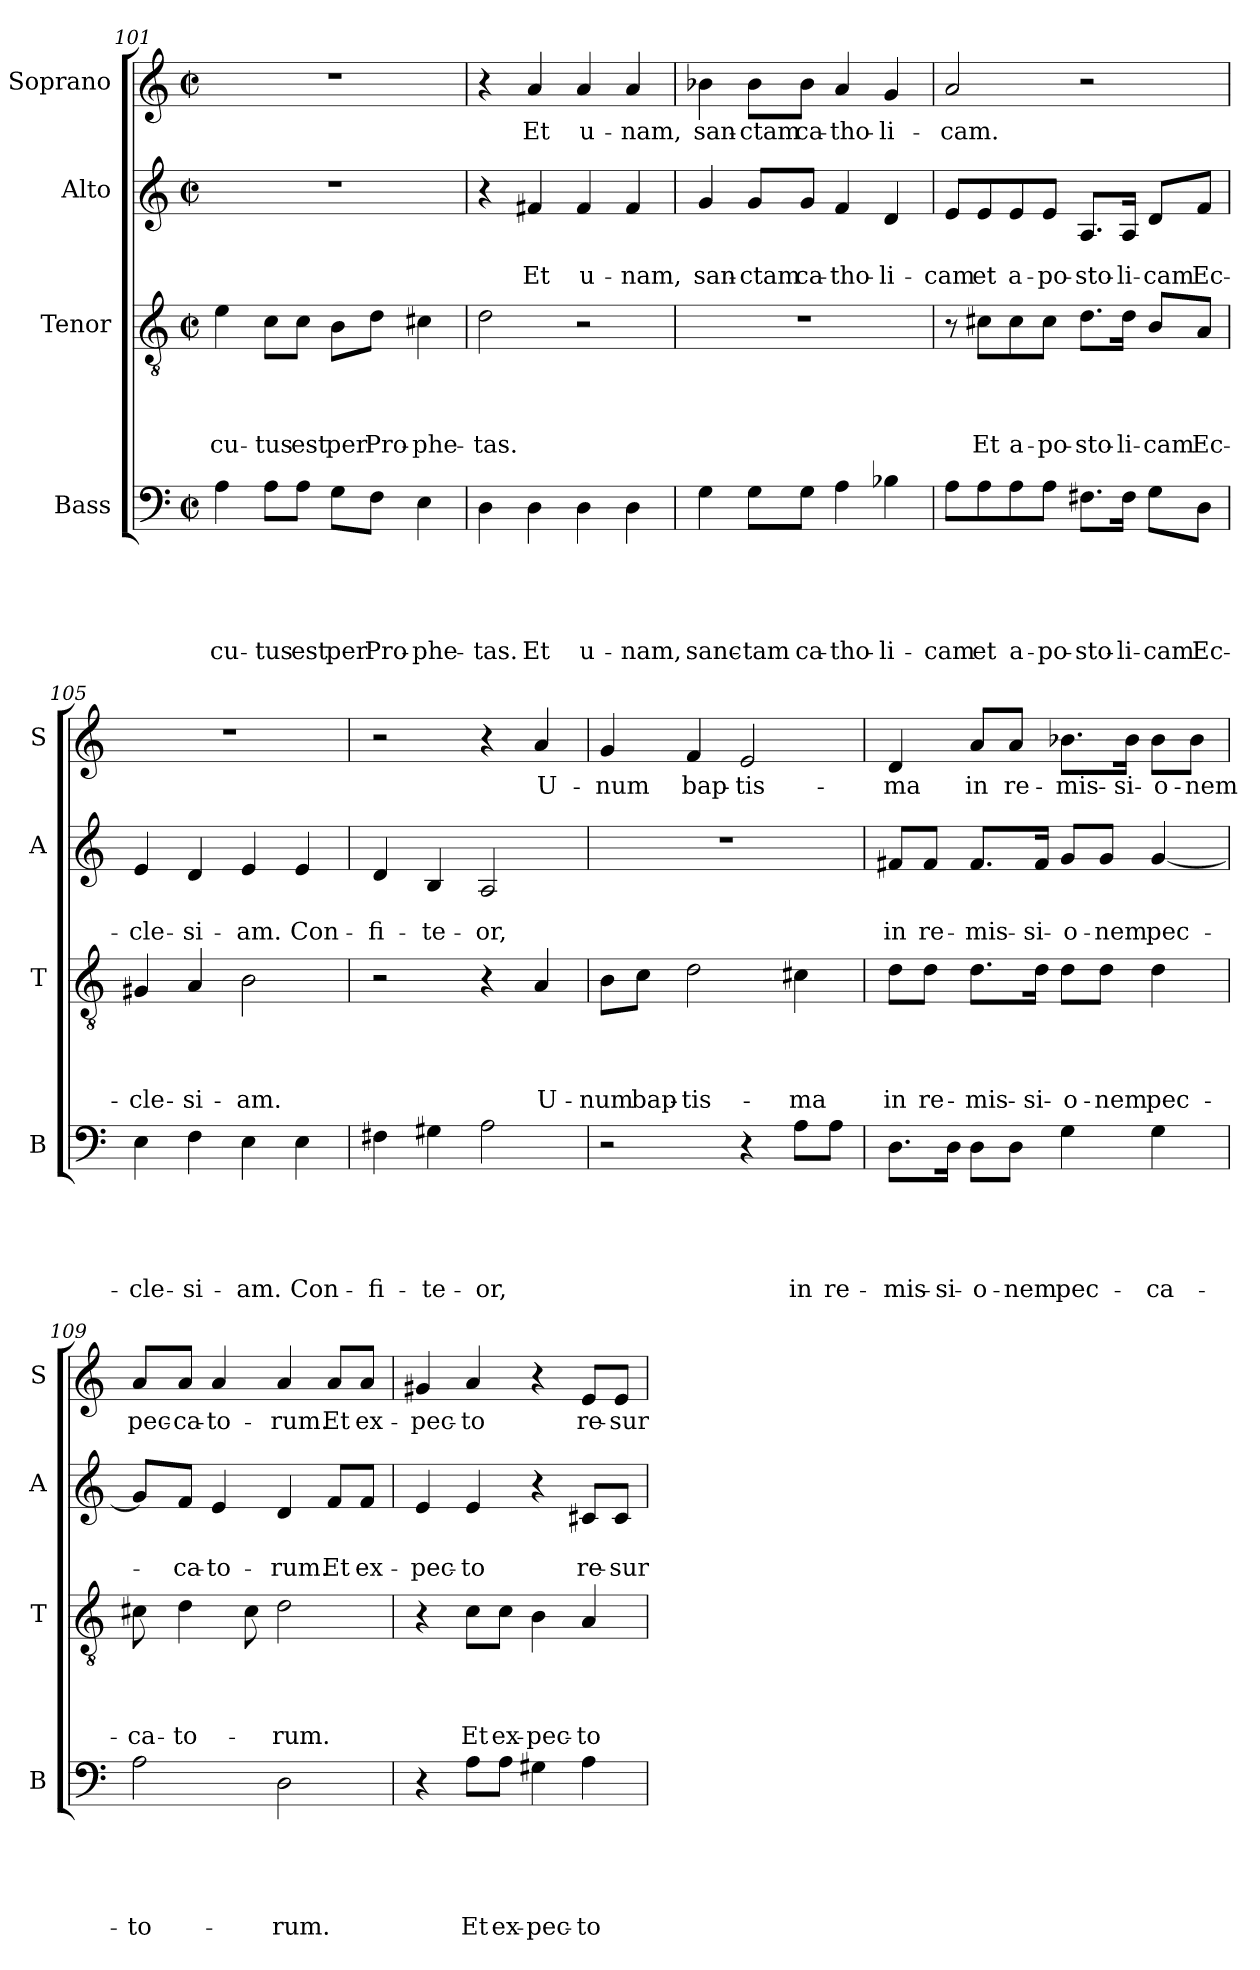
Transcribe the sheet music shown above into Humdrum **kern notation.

**kern	**text	**text	**text	**text	**text	**kern	**text	**text	**text	**text	**kern	**text	**text	**kern	**text
*part4	*part4	*part4	*part4	*part4	*part4	*part3	*part3	*part3	*part3	*part3	*part2	*part2	*part2	*part1	*part1
*staff4	*staff4	*staff4	*staff4	*staff4	*staff4	*staff3	*staff3	*staff3	*staff3	*staff3	*staff2	*staff2	*staff2	*staff1	*staff1
*I"Bass	*	*	*	*	*	*I"Tenor	*	*	*	*	*I"Alto	*	*	*I"Soprano	*
*I'B	*	*	*	*	*	*I'T	*	*	*	*	*I'A	*	*	*I'S	*
*clefF4	*	*	*	*	*	*clefGv2	*	*	*	*	*clefG2	*	*	*clefG2	*
*k[]	*	*	*	*	*	*k[]	*	*	*	*	*k[]	*	*	*k[]	*
*C:	*	*	*	*	*	*C:	*	*	*	*	*C:	*	*	*C:	*
*M2/2	*	*	*	*	*	*M2/2	*	*	*	*	*M2/2	*	*	*M2/2	*
*met(c|)	*	*	*	*	*	*met(c|)	*	*	*	*	*met(c|)	*	*	*met(c|)	*
=101	=101	=101	=101	=101	=101	=101	=101	=101	=101	=101	=101	=101	=101	=101	=101
!	!	!	!	!	!LO:LY:b	!	!	!	!	!LO:LY:b	!	!	!	!	!
4A\	.	.	.	.	-cu-	4e\	.	.	.	-cu-	1r	.	.	1r	.
!	!	!	!	!	!LO:LY:b	!	!	!	!	!LO:LY:b	!	!	!	!	!
8A\L	.	.	.	.	-tus	8c\L	.	.	.	-tus	.	.	.	.	.
!	!	!	!	!	!LO:LY:b	!	!	!	!	!LO:LY:b	!	!	!	!	!
8A\J	.	.	.	.	est	8c\J	.	.	.	est	.	.	.	.	.
!	!	!	!	!	!LO:LY:b	!	!	!	!	!LO:LY:b	!	!	!	!	!
8G\L	.	.	.	.	per	8B\L	.	.	.	per	.	.	.	.	.
!	!	!	!	!	!LO:LY:b	!	!	!	!	!LO:LY:b	!	!	!	!	!
8F\J	.	.	.	.	Pro-	8d\J	.	.	.	Pro-	.	.	.	.	.
!	!	!	!	!	!LO:LY:b	!	!	!	!	!LO:LY:b:rj	!	!	!	!	!
4E\	.	.	.	.	-phe-	4c#X\	.	.	.	-phe-	.	.	.	.	.
=102	=102	=102	=102	=102	=102	=102	=102	=102	=102	=102	=102	=102	=102	=102	=102
!	!	!	!	!	!LO:LY:b	!	!	!	!	!LO:LY:b	!	!	!	!	!
4D\	.	.	.	.	-tas.	2d\	.	.	.	-tas.	4r	.	.	4r	.
!	!	!	!	!	!LO:LY:b	!	!	!	!	!	!	!	!LO:LY:b	!	!LO:LY:b
4D\	.	.	.	.	Et	.	.	.	.	.	4f#X/	.	Et	4a/	Et
!	!	!	!	!	!LO:LY:b	!	!	!	!	!	!	!	!LO:LY:b	!	!LO:LY:b
4D\	.	.	.	.	u-	2r	.	.	.	.	4f#/	.	u-	4a/	u-
!	!	!	!	!	!LO:LY:b	!	!	!	!	!	!	!	!LO:LY:b	!	!LO:LY:b
4D\	.	.	.	.	-nam,	.	.	.	.	.	4f#/	.	-nam,	4a/	-nam,
!!LO:LB:g=z
=103	=103	=103	=103	=103	=103	=103	=103	=103	=103	=103	=103	=103	=103	=103	=103
!	!	!	!	!	!LO:LY:b	!	!	!	!	!	!	!	!LO:LY:b	!	!LO:LY:b
4G\	.	.	.	.	sanc-	1r	.	.	.	.	4g/	.	san-	4b-X\	san-
!	!	!	!	!	!LO:LY:b	!	!	!	!	!	!	!	!LO:LY:b	!	!LO:LY:b
8G\L	.	.	.	.	-tam	.	.	.	.	.	8g/L	.	-ctam	8b-\L	-ctam
!	!	!	!	!	!LO:LY:b	!	!	!	!	!	!	!	!LO:LY:b	!	!LO:LY:b
8G\J	.	.	.	.	ca-	.	.	.	.	.	8g/J	.	ca-	8b-\J	ca-
!	!	!	!	!	!LO:LY:b	!	!	!	!	!	!	!	!LO:LY:b	!	!LO:LY:b
4A\	.	.	.	.	-tho-	.	.	.	.	.	4f/	.	-tho-	4a/	-tho-
!	!	!	!	!	!LO:LY:b	!	!	!	!	!	!	!	!LO:LY:b	!	!LO:LY:b
4B-X\	.	.	.	.	-li-	.	.	.	.	.	4d/	.	-li-	4g/	-li-
=104	=104	=104	=104	=104	=104	=104	=104	=104	=104	=104	=104	=104	=104	=104	=104
!	!	!	!	!	!LO:LY:b	!	!	!	!	!	!	!	!LO:LY:b	!	!LO:LY:b
8A\L	.	.	.	.	-cam	8r	.	.	.	.	8e/L	.	-cam	2a/	-cam.
!	!	!	!	!	!LO:LY:b	!	!	!	!	!LO:LY:b	!	!	!LO:LY:b	!	!
8A\	.	.	.	.	et	8c#X\L	.	.	.	Et	8e/	.	et	.	.
!	!	!	!	!	!LO:LY:b	!	!	!	!	!LO:LY:b	!	!	!LO:LY:b	!	!
8A\	.	.	.	.	a-	8c#\	.	.	.	a-	8e/	.	a-	.	.
!	!	!	!	!	!LO:LY:b	!	!	!	!	!LO:LY:b	!	!	!LO:LY:b	!	!
8A\J	.	.	.	.	-po-	8c#\J	.	.	.	-po-	8e/J	.	-po-	.	.
!	!	!	!	!	!LO:LY:b	!	!	!	!	!LO:LY:b	!	!	!LO:LY:b	!	!
8.F#X\L	.	.	.	.	-sto-	8.d\L	.	.	.	-sto-	8.A/L	.	-sto-	2r	.
!	!	!	!	!	!LO:LY:b	!	!	!	!	!LO:LY:b	!	!	!LO:LY:b	!	!
16F#\Jk	.	.	.	.	-li-	16d\Jk	.	.	.	-li-	16A/Jk	.	-li-	.	.
!	!	!	!	!	!LO:LY:b	!	!	!	!	!LO:LY:b	!	!	!LO:LY:b	!	!
8G\L	.	.	.	.	-cam	8B/L	.	.	.	-cam	8d/L	.	-cam	.	.
!	!	!	!	!	!LO:LY:b	!	!	!	!	!LO:LY:b	!	!	!LO:LY:b	!	!
8D\J	.	.	.	.	Ec-	8A/J	.	.	.	Ec-	8f/J	.	Ec-	.	.
=105	=105	=105	=105	=105	=105	=105	=105	=105	=105	=105	=105	=105	=105	=105	=105
!	!	!	!	!	!LO:LY:b	!	!	!	!	!LO:LY:b	!	!	!LO:LY:b	!	!
4E\	.	.	.	.	-cle-	4G#X/	.	.	.	-cle-	4e/	.	-cle-	1r	.
!	!	!	!	!	!LO:LY:b	!	!	!	!	!LO:LY:b	!	!	!LO:LY:b	!	!
4F\	.	.	.	.	-si-	4A/	.	.	.	-si-	4d/	.	-si-	.	.
!	!	!	!	!	!LO:LY:b	!	!	!	!	!LO:LY:b	!	!	!LO:LY:b	!	!
4E\	.	.	.	.	-am.	2B\	.	.	.	-am.	4e/	.	-am.	.	.
!	!	!	!	!	!LO:LY:b	!	!	!	!	!	!	!	!LO:LY:b	!	!
4E\	.	.	.	.	Con-	.	.	.	.	.	4e/	.	Con-	.	.
=106	=106	=106	=106	=106	=106	=106	=106	=106	=106	=106	=106	=106	=106	=106	=106
!	!	!	!	!	!LO:LY:b	!	!	!	!	!	!	!	!LO:LY:b	!	!
4F#X\	.	.	.	.	-fi-	2r	.	.	.	.	4d/	.	-fi-	2r	.
!	!	!	!	!	!LO:LY:b	!	!	!	!	!	!	!	!LO:LY:b	!	!
4G#X\	.	.	.	.	-te-	.	.	.	.	.	4B/	.	-te-	.	.
!	!	!	!	!	!LO:LY:b	!	!	!	!	!	!	!	!LO:LY:b	!	!
2A\	.	.	.	.	-or,	4r	.	.	.	.	2A/	.	-or,	4r	.
!	!	!	!	!	!	!	!	!	!	!LO:LY:b	!	!	!	!	!LO:LY:b
.	.	.	.	.	.	4A/	.	.	.	U-	.	.	.	4a/	U-
!!LO:LB:g=z
=107	=107	=107	=107	=107	=107	=107	=107	=107	=107	=107	=107	=107	=107	=107	=107
!	!	!	!	!	!	!	!	!	!	!LO:LY:b	!	!	!	!	!LO:LY:b
2r	.	.	.	.	.	8B\L	.	.	.	-num	1r	.	.	4g/	-num
!	!	!	!	!	!	!	!	!	!	!LO:LY:b	!	!	!	!	!
.	.	.	.	.	.	8c\J	.	.	.	bap-	.	.	.	.	.
!	!	!	!	!	!	!	!	!	!	!LO:LY:b:rj	!	!	!	!	!LO:LY:b
.	.	.	.	.	.	2d\	.	.	.	-tis-	.	.	.	4f/	bap-
!	!	!	!	!	!	!	!	!	!	!	!	!	!	!	!LO:LY:b
4r	.	.	.	.	.	.	.	.	.	.	.	.	.	2e/	-tis-
!	!	!	!	!	!LO:LY:b	!	!	!	!	!LO:LY:b	!	!	!	!	!
8A\L	.	.	.	.	in	4c#X\	.	.	.	-ma	.	.	.	.	.
!	!	!	!	!	!LO:LY:b	!	!	!	!	!	!	!	!	!	!
8A\J	.	.	.	.	re-	.	.	.	.	.	.	.	.	.	.
=108	=108	=108	=108	=108	=108	=108	=108	=108	=108	=108	=108	=108	=108	=108	=108
!	!	!	!	!	!LO:LY:b	!	!	!	!	!LO:LY:b	!	!	!LO:LY:b	!	!LO:LY:b
8.D\L	.	.	.	.	-mis-	8d\L	.	.	.	in	8f#X/L	.	in	4d/	-ma
!	!	!	!	!	!	!	!	!	!	!LO:LY:b	!	!	!LO:LY:b	!	!
.	.	.	.	.	.	8d\J	.	.	.	re-	8f#/J	.	re-	.	.
!	!	!	!	!	!LO:LY:b	!	!	!	!	!	!	!	!	!	!
16D\Jk	.	.	.	.	-si-	.	.	.	.	.	.	.	.	.	.
!	!	!	!	!	!LO:LY:b	!	!	!	!	!LO:LY:b	!	!	!LO:LY:b	!	!LO:LY:b
8D\L	.	.	.	.	-o-	8.d\L	.	.	.	-mis-	8.f#/L	.	-mis-	8a/L	in
!	!	!	!	!	!LO:LY:b	!	!	!	!	!	!	!	!	!	!LO:LY:b
8D\J	.	.	.	.	-nem	.	.	.	.	.	.	.	.	8a/J	re-
!	!	!	!	!	!	!	!	!	!	!LO:LY:b	!	!	!LO:LY:b	!	!
.	.	.	.	.	.	16d\Jk	.	.	.	-si-	16f#/Jk	.	-si-	.	.
!	!	!	!	!	!LO:LY:b	!	!	!	!	!LO:LY:b	!	!	!LO:LY:b	!	!LO:LY:b
4G\	.	.	.	.	pec-	8d\L	.	.	.	-o-	8g/L	.	-o-	8.b-X\L	-mis-
!	!	!	!	!	!	!	!	!	!	!LO:LY:b	!	!	!LO:LY:b	!	!
.	.	.	.	.	.	8d\J	.	.	.	-nem	8g/J	.	-nem	.	.
!	!	!	!	!	!	!	!	!	!	!	!	!	!	!	!LO:LY:b
.	.	.	.	.	.	.	.	.	.	.	.	.	.	16b-\Jk	-si-
!	!	!	!	!	!LO:LY:b	!	!	!	!	!LO:LY:b	!	!	!LO:LY:b	!	!LO:LY:b
4G\	.	.	.	.	-ca-	4d\	.	.	.	pec-	[<4g/	.	pec-	8b-\L	-o-
!	!	!	!	!	!	!	!	!	!	!	!	!	!	!	!LO:LY:b
.	.	.	.	.	.	.	.	.	.	.	.	.	.	8b-\J	-nem
=109	=109	=109	=109	=109	=109	=109	=109	=109	=109	=109	=109	=109	=109	=109	=109
!	!	!	!	!	!LO:LY:b	!	!	!	!	!LO:LY:b	!	!	!	!	!LO:LY:b
2A\	.	.	.	.	-to-	8c#X\	.	.	.	-ca-	8g/L]	.	.	8a/L	pec-
!	!	!	!	!	!	!	!	!	!	!LO:LY:b	!	!	!LO:LY:b	!	!LO:LY:b
.	.	.	.	.	.	4d\	.	.	.	-to-	8f/J	.	-ca-	8a/J	-ca-
!	!	!	!	!	!	!	!	!	!	!	!	!	!LO:LY:b	!	!LO:LY:b
.	.	.	.	.	.	.	.	.	.	.	4e/	.	-to-	4a/	-to-
.	.	.	.	.	.	8c#\	.	.	.	.	.	.	.	.	.
!	!	!	!	!	!LO:LY:b	!	!	!	!	!LO:LY:b	!	!	!LO:LY:b	!	!LO:LY:b
2D\	.	.	.	.	-rum.	2d\	.	.	.	-rum.	4d/	.	-rum.	4a/	-rum.
!	!	!	!	!	!	!	!	!	!	!	!	!	!LO:LY:b	!	!LO:LY:b
.	.	.	.	.	.	.	.	.	.	.	8f/L	.	Et	8a/L	Et
!	!	!	!	!	!	!	!	!	!	!	!	!	!LO:LY:b	!	!LO:LY:b
.	.	.	.	.	.	.	.	.	.	.	8f/J	.	ex-	8a/J	ex-
=110	=110	=110	=110	=110	=110	=110	=110	=110	=110	=110	=110	=110	=110	=110	=110
!	!	!	!	!	!	!	!	!	!	!	!	!	!LO:LY:b	!	!LO:LY:b
4r	.	.	.	.	.	4r	.	.	.	.	4e/	.	-pec-	4g#X/	-pec-
!	!	!	!	!	!LO:LY:b	!	!	!	!	!LO:LY:b	!	!	!LO:LY:b	!	!LO:LY:b
8A\L	.	.	.	.	Et	8c\L	.	.	.	Et	4e/	.	-to	4a/	-to
!	!	!	!	!	!LO:LY:b	!	!	!	!	!LO:LY:b	!	!	!	!	!
8A\J	.	.	.	.	ex-	8c\J	.	.	.	ex-	.	.	.	.	.
!	!	!	!	!	!LO:LY:b:rj	!	!	!	!	!LO:LY:b:rj	!	!	!	!	!
4G#X\	.	.	.	.	-pec-	4B\	.	.	.	-pec-	4r	.	.	4r	.
!	!	!	!	!	!LO:LY:b	!	!	!	!	!LO:LY:b	!	!	!LO:LY:b	!	!LO:LY:b
4A\	.	.	.	.	-to	4A/	.	.	.	-to	8c#X/L	.	re-	8e/L	re-
!	!	!	!	!	!	!	!	!	!	!	!	!	!LO:LY:b	!	!LO:LY:b
.	.	.	.	.	.	.	.	.	.	.	8c#/J	.	-sur-	8e/J	-sur-
=	=	=	=	=	=	=	=	=	=	=	=	=	=	=	=
*-	*-	*-	*-	*-	*-	*-	*-	*-	*-	*-	*-	*-	*-	*-	*-
